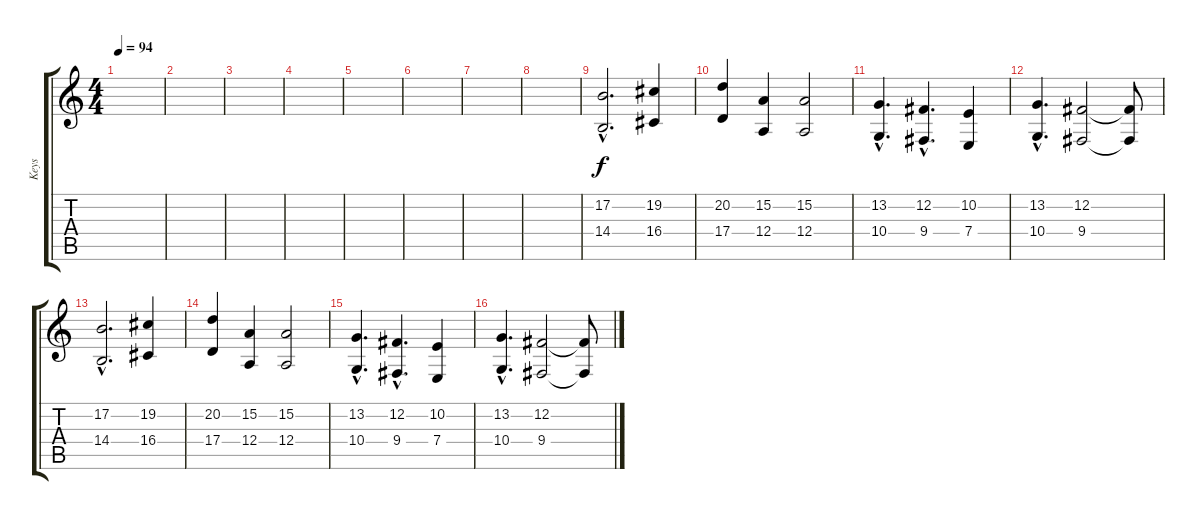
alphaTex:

\track ("Keys" "Keys") {instrument stringensemble1}
\staff {score tabs}
\tuning (B3 Gb3 D3 A2 E2 B1) {hide}
\ts (4 4)
\tempo 94
\clef g2
\ks c
|
|
|
|
|
|
|
|
(17.2{hac} 14.4{hac}).2{d} (19.2 16.4).4 |
(20.2 17.4).4 (15.2 12.4).4 (15.2 12.4).2 |
(13.2{hac} 10.4{hac}).4{d} (12.2{hac} 9.4{hac}).4{d} (10.2 7.4).4 |
(13.2{hac} 10.4{hac}).4{d} (12.2 9.4).2 (12.2{t} 9.4{t}).8 |
(17.2{hac} 14.4{hac}).2{d} (19.2 16.4).4 |
(20.2 17.4).4 (15.2 12.4).4 (15.2 12.4).2 |
(13.2{hac} 10.4{hac}).4{d} (12.2{hac} 9.4{hac}).4{d} (10.2 7.4).4 |
(13.2{hac} 10.4{hac}).4{d} (12.2 9.4).2 (12.2{t} 9.4{t}).8
